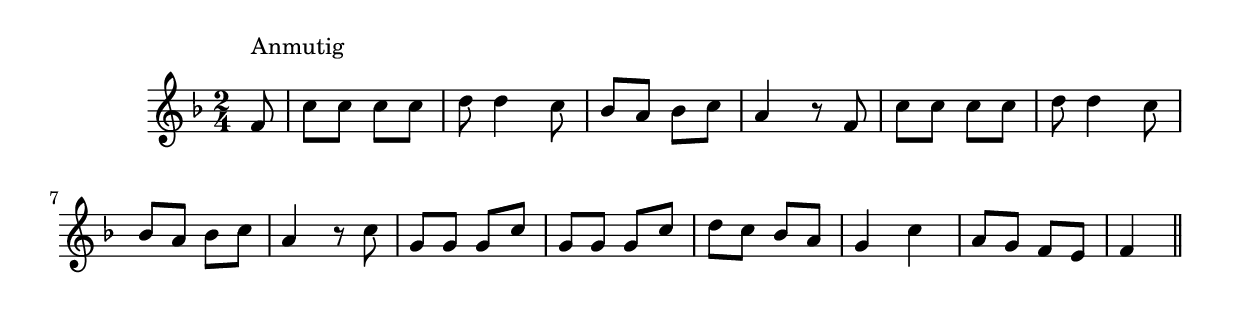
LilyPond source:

\version "2.14.0"
%{\header {
  title = "Gar Lieblich Hat Sich Gesellet"
  composer = "anonymous"
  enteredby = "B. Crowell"
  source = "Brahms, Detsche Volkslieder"
}%}
\score{{\key f \major
\time 2/4
%{\tempo 8=180
%}\relative c' {
  \partial 8
  f8^\markup{\column { "Anmutig" " " }} |
  c'8 c c c | d8 d4 c8 | bes8 a bes c | a4 r8 f8 | c'8 c c c | d8 d4 c8 | bes8 a bes c | a4 r8 c |
  g8 g g c | g g g c | d c bes a | g4 c | a8 g f e | f4
  \bar "||"
}

}}